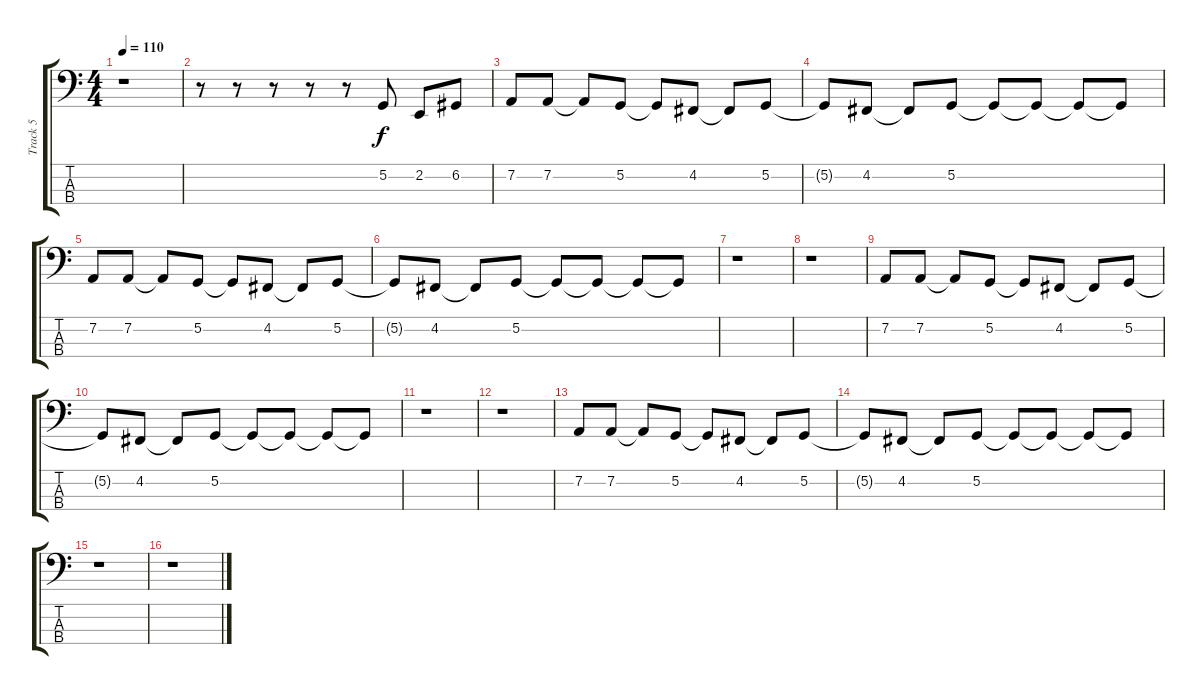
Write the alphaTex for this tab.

\track ("Track 5" "Track 5") {instrument tremolostrings}
\staff {score tabs}
\tuning (G2 D2 A1 E1) {hide}
\ts (4 4)
\tempo 110
\clef f4
\ks c
r.1{dy f} |
r.8 r.8 r.8 r.8 r.8 5.2.8 2.2.8 6.2.8 |
7.2.8 7.2.8 7.2{t}.8 5.2.8 5.2{t}.8 4.2.8 4.2{t}.8 5.2.8 |
5.2{t}.8 4.2.8 4.2{t}.8 5.2.8 5.2{t}.8 5.2{t}.8 5.2{t}.8 5.2{t}.8 |
7.2.8 7.2.8 7.2{t}.8 5.2.8 5.2{t}.8 4.2.8 4.2{t}.8 5.2.8 |
5.2{t}.8 4.2.8 4.2{t}.8 5.2.8 5.2{t}.8 5.2{t}.8 5.2{t}.8 5.2{t}.8 |
r.1 |
r.1 |
7.2.8 7.2.8 7.2{t}.8 5.2.8 5.2{t}.8 4.2.8 4.2{t}.8 5.2.8 |
5.2{t}.8 4.2.8 4.2{t}.8 5.2.8 5.2{t}.8 5.2{t}.8 5.2{t}.8 5.2{t}.8 |
r.1 |
r.1 |
7.2.8 7.2.8 7.2{t}.8 5.2.8 5.2{t}.8 4.2.8 4.2{t}.8 5.2.8 |
5.2{t}.8 4.2.8 4.2{t}.8 5.2.8 5.2{t}.8 5.2{t}.8 5.2{t}.8 5.2{t}.8 |
r.1 |
r.1
